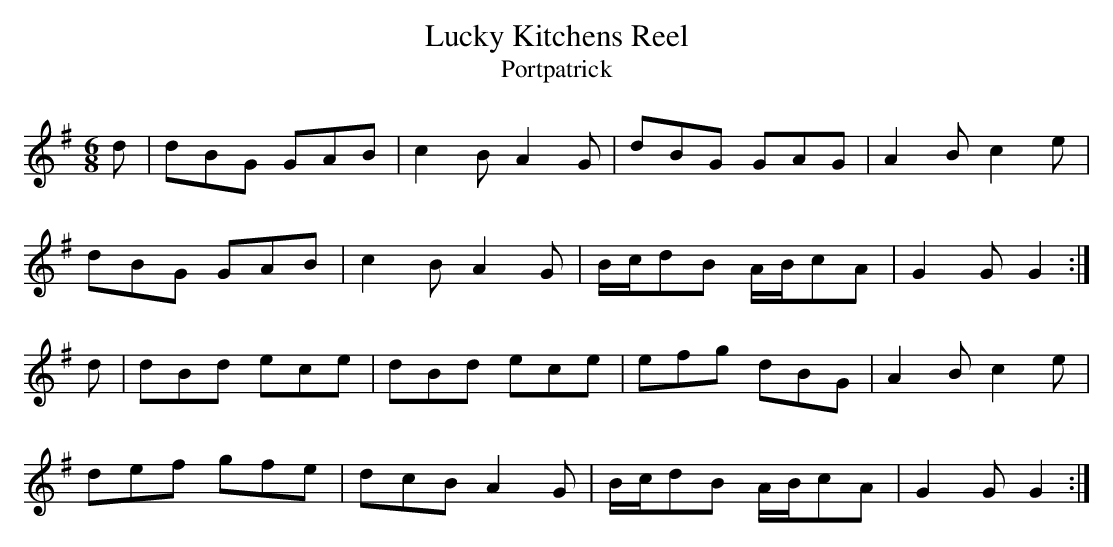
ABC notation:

X:1
T:Lucky Kitchens Reel
T:Portpatrick
L:1/8
M:6/8
K:G
d | dBG GAB | c2B A2G | dBG GAG | A2Bc2e |
dBG GAB | c2B A2G | B/c/dB A/B/cA | G2G G2 :|
d | dBd ece | dBd ece | efg dBG | A2B c2e |
def gfe | dcB A2G | B/c/dB A/B/cA | G2G G2 :|
